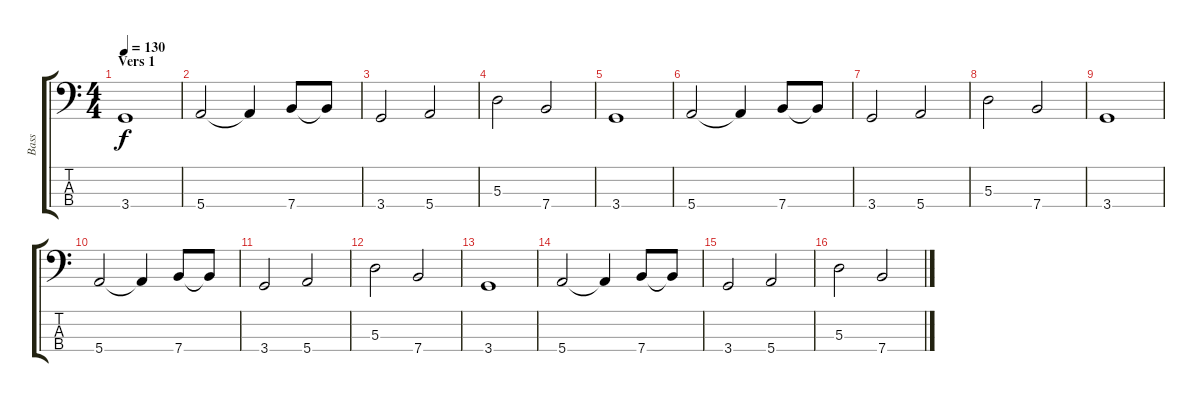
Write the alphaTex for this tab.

\track ("Bass" "Bass") {instrument electricbassfinger}
\staff {score tabs}
\tuning (G2 D2 A1 E1) {hide}
\ts (4 4)
\section ("" "Vers 1")
\tempo 130
\clef f4
\ks c
3.4.1{dy f} |
5.4.2 5.4{t}.4 7.4.8 7.4{t}.8 |
3.4.2 5.4.2 |
5.3.2 7.4.2 |
3.4.1 |
5.4.2 5.4{t}.4 7.4.8 7.4{t}.8 |
3.4.2 5.4.2 |
5.3.2 7.4.2 |
3.4.1 |
5.4.2 5.4{t}.4 7.4.8 7.4{t}.8 |
3.4.2 5.4.2 |
5.3.2 7.4.2 |
3.4.1 |
5.4.2 5.4{t}.4 7.4.8 7.4{t}.8 |
3.4.2 5.4.2 |
5.3.2 7.4.2
